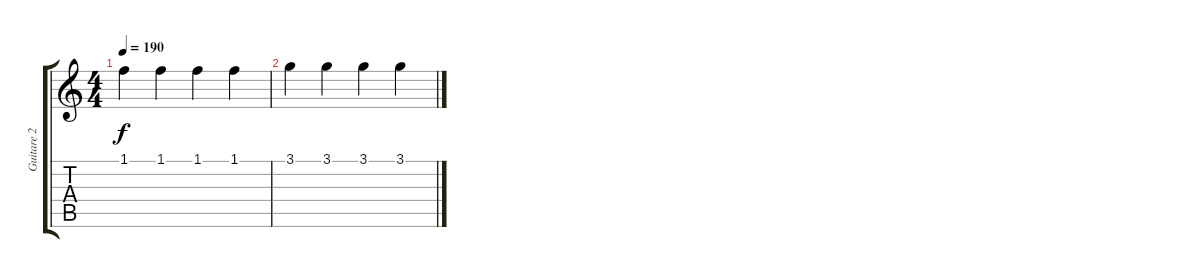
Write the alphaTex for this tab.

\track ("Guitare 2" "Guitare 2") {instrument distortionguitar}
\staff {score tabs}
\tuning (E4 B3 G3 D3 A2 E2) {hide}
\ts (4 4)
\tempo 190
\clef g2
\ks c
1.1.4{dy f} 1.1.4 1.1.4 1.1.4 |
3.1.4 3.1.4 3.1.4 3.1.4
